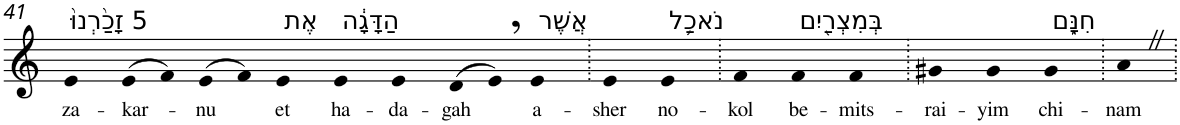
**kern	**text
*part1	*part1
*staff1	*staff1
*I"Piano	*
*I'Pno	*
!!LO:PB:g=z
*clefG2	*
*k[]	*
=41	=41
!LO:TX:a:t=5 זָכַ֙רְנוּ֙	!
!	!LO:LY:b
4e	za-
!	!LO:LY:b
(>8e	-kar-
8f)	.
!	!LO:LY:b
(>8e	-nu
8f)	.
!LO:TX:a:t=אֶת	!
!	!LO:LY:b
4e	et
!LO:TX:a:t=הַדָּגָ֔ה	!
!	!LO:LY:b
4e	ha-
!	!LO:LY:b
4e	-da-
!	!LO:LY:b
(>8d	-gah
8e,)	.
!LO:TX:a:t=אֲשֶׁר	!
!	!LO:LY:b
4e	a-
=42.	=42.
!	!LO:LY:b
4e	-sher
!LO:TX:a:t=נֹאכַ֥ל	!
!	!LO:LY:b
4e	no-
=43.	=43.
!	!LO:LY:b
4f	-kol
!LO:TX:a:t=בְּמִצְרַ֖יִם	!
!	!LO:LY:b
4f	be-
!	!LO:LY:b
4f	-mits-
=44.	=44.
!	!LO:LY:b
4g#X	-rai-
!	!LO:LY:b
4g#	-yim
!LO:TX:a:t=חִנָּ֑ם	!
!	!LO:LY:b
4g#	chi-
=45.	=45.
!	!LO:LY:b
4aZ	-nam
=.	=.
*-	*-
